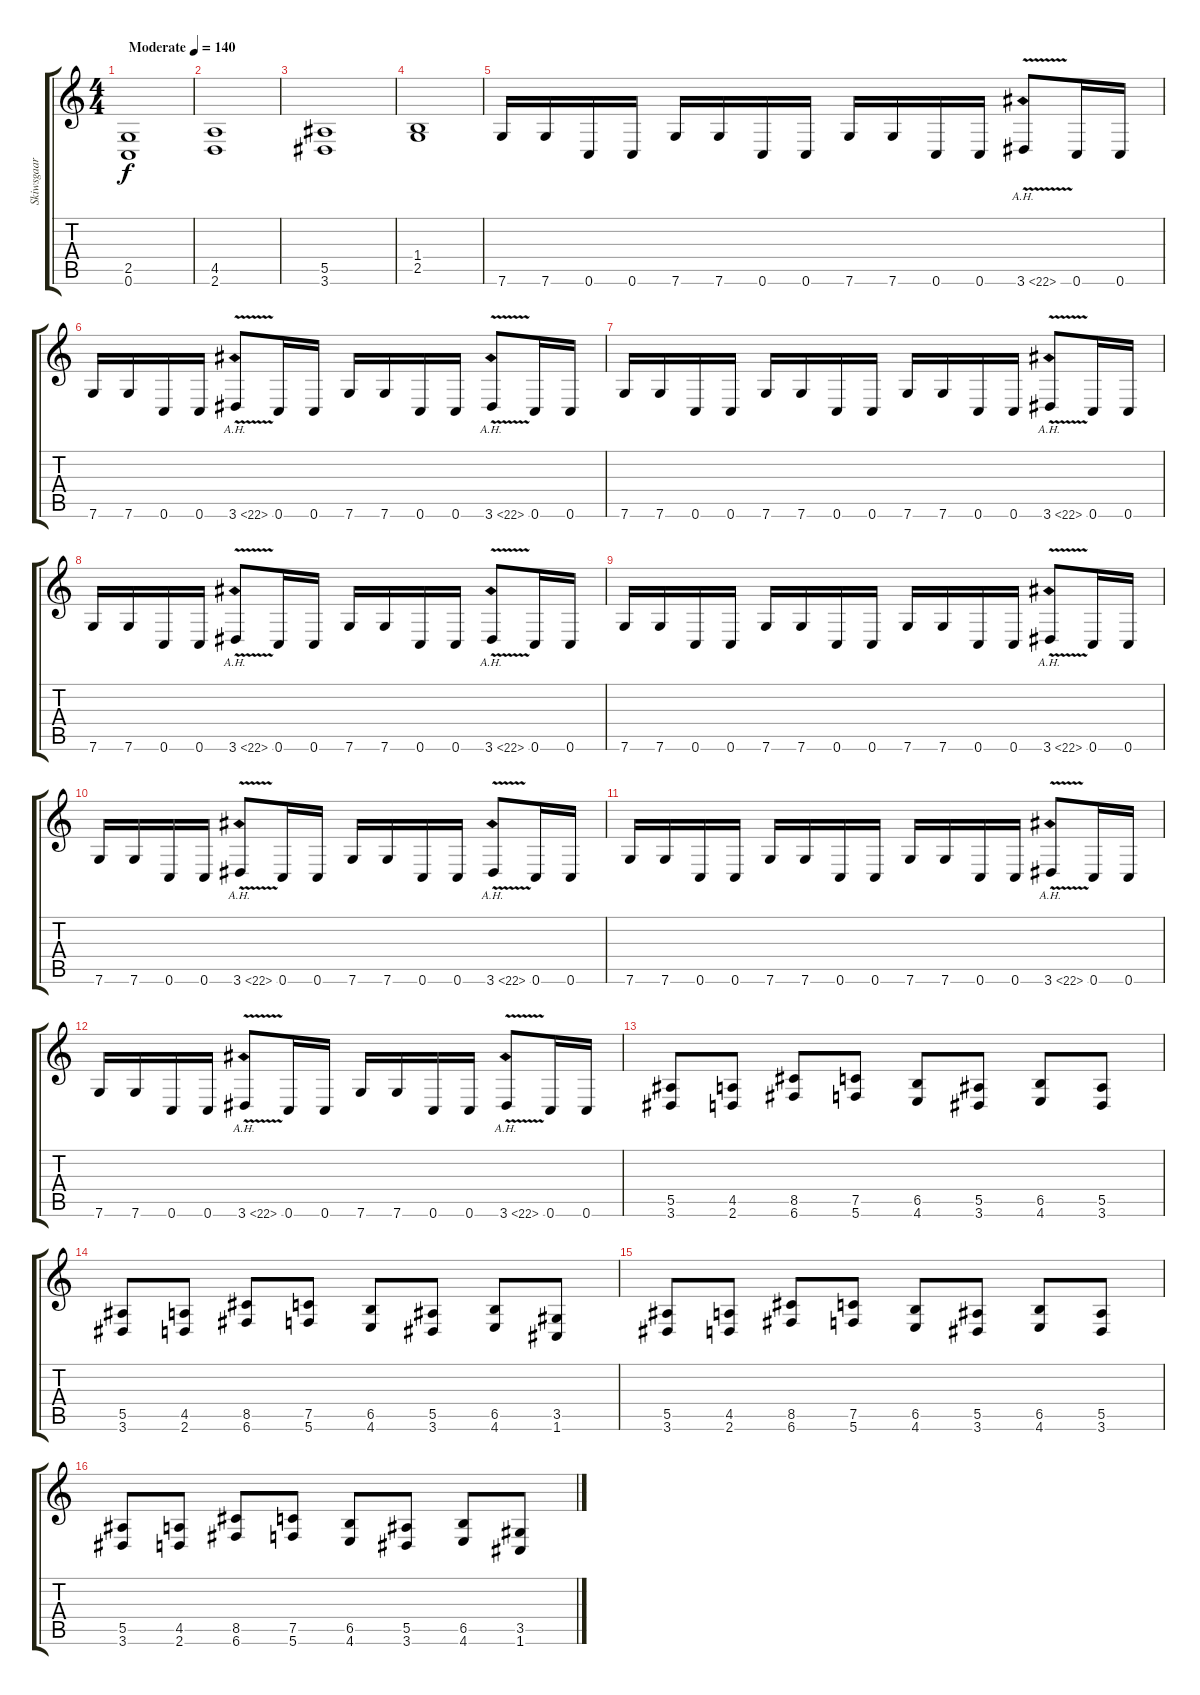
\track ("Skiwsgaar" "Skiwsgaar") {instrument distortionguitar}
\staff {score tabs}
\tuning (C4 G3 Eb3 Bb2 F2 C2) {hide}
\ts (4 4)
\tempo (140 "Moderate")
\clef g2
\ks c
(2.5 0.6).1{dy f instrument distortionguitar} |
(4.5 2.6).1 |
(5.5 3.6).1 |
(1.4 2.5).1 |
7.6.16 7.6.16 0.6.16 0.6.16 7.6.16 7.6.16 0.6.16 0.6.16 7.6.16 7.6.16 0.6.16 0.6.16 3.6{ah 19 v}.8 0.6.16 0.6.16 |
7.6.16 7.6.16 0.6.16 0.6.16 3.6{ah 19 v}.8 0.6.16 0.6.16 7.6.16 7.6.16 0.6.16 0.6.16 3.6{ah 19 v}.8 0.6.16 0.6.16 |
7.6.16{balance 8} 7.6.16 0.6.16 0.6.16 7.6.16 7.6.16 0.6.16 0.6.16 7.6.16 7.6.16 0.6.16 0.6.16 3.6{ah 19 v}.8 0.6.16 0.6.16 |
7.6.16 7.6.16 0.6.16 0.6.16 3.6{ah 19 v}.8 0.6.16 0.6.16 7.6.16 7.6.16 0.6.16 0.6.16 3.6{ah 19 v}.8 0.6.16 0.6.16 |
7.6.16{balance 0} 7.6.16 0.6.16 0.6.16 7.6.16 7.6.16 0.6.16 0.6.16 7.6.16 7.6.16 0.6.16 0.6.16 3.6{ah 19 v}.8 0.6.16 0.6.16 |
7.6.16 7.6.16 0.6.16 0.6.16 3.6{ah 19 v}.8 0.6.16 0.6.16 7.6.16 7.6.16 0.6.16 0.6.16 3.6{ah 19 v}.8 0.6.16 0.6.16 |
7.6.16 7.6.16 0.6.16 0.6.16 7.6.16 7.6.16 0.6.16 0.6.16 7.6.16 7.6.16 0.6.16 0.6.16 3.6{ah 19 v}.8 0.6.16 0.6.16 |
7.6.16 7.6.16 0.6.16 0.6.16 3.6{ah 19 v}.8 0.6.16 0.6.16 7.6.16 7.6.16 0.6.16 0.6.16 3.6{ah 19 v}.8 0.6.16 0.6.16 |
(5.5 3.6).8 (4.5 2.6).8 (8.5 6.6).8 (7.5 5.6).8 (6.5 4.6).8 (5.5 3.6).8 (6.5 4.6).8 (5.5 3.6).8 |
(5.5 3.6).8 (4.5 2.6).8 (8.5 6.6).8 (7.5 5.6).8 (6.5 4.6).8 (5.5 3.6).8 (6.5 4.6).8 (3.5 1.6).8 |
(5.5 3.6).8 (4.5 2.6).8 (8.5 6.6).8 (7.5 5.6).8 (6.5 4.6).8 (5.5 3.6).8 (6.5 4.6).8 (5.5 3.6).8 |
(5.5 3.6).8 (4.5 2.6).8 (8.5 6.6).8 (7.5 5.6).8 (6.5 4.6).8 (5.5 3.6).8 (6.5 4.6).8 (3.5 1.6).8
